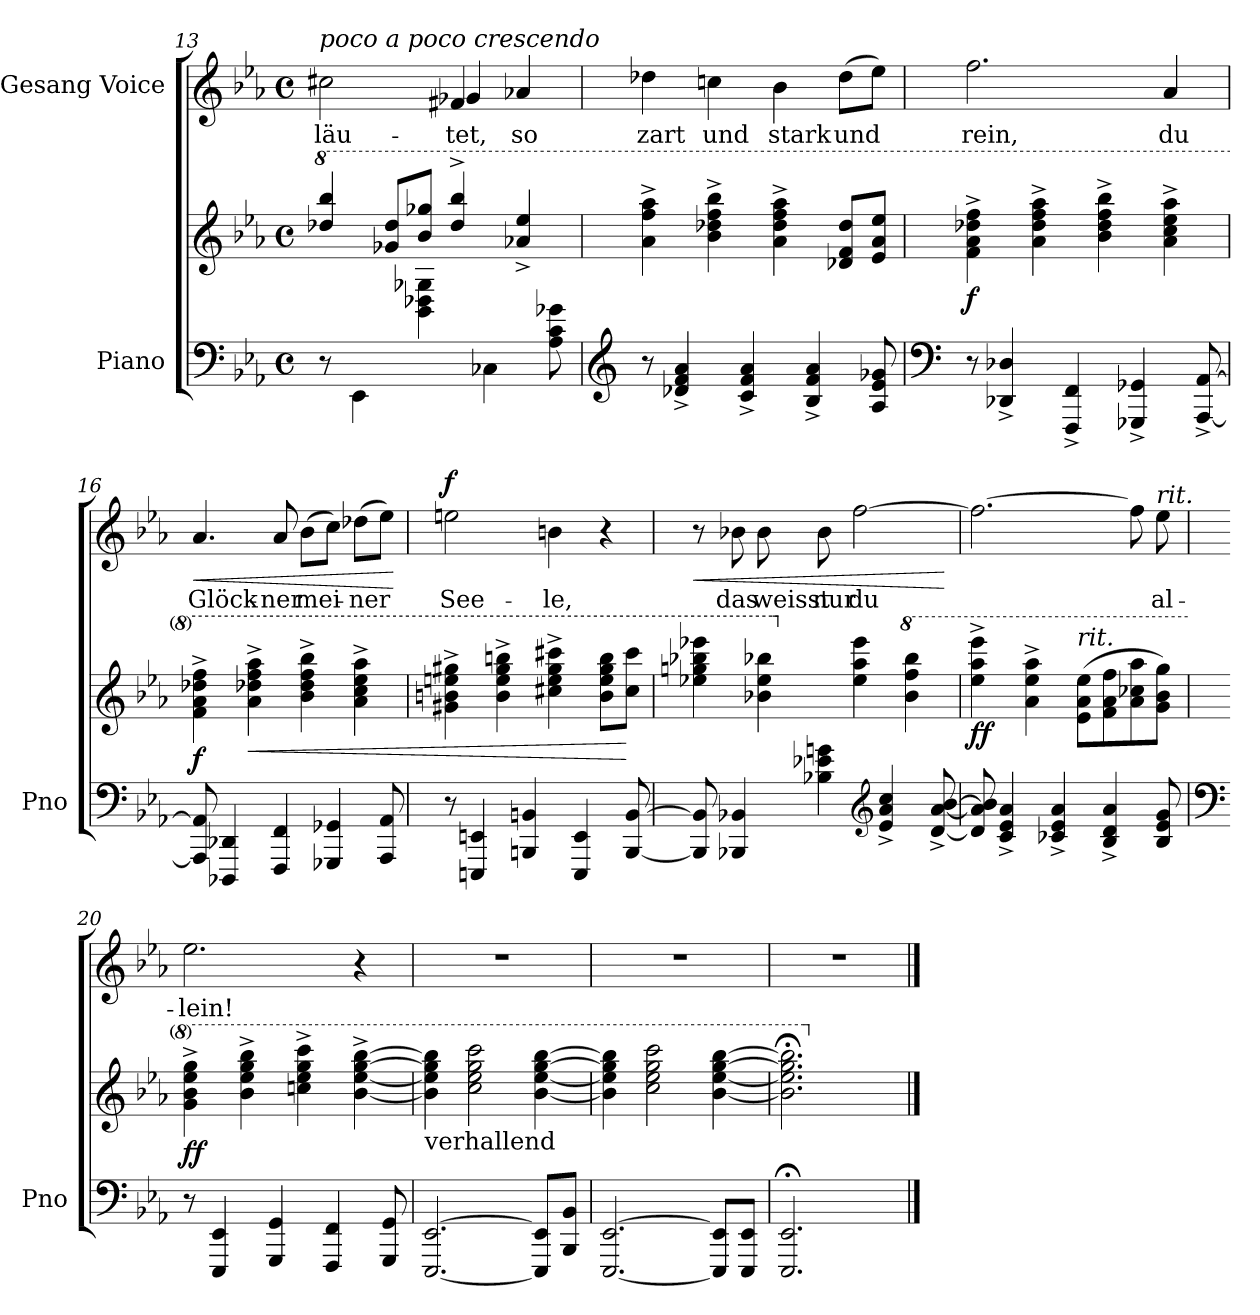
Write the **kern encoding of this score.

**kern	**kern	**dynam	**kern	**text	**dynam
*part2	*part2	*part2	*part1	*part1	*part1
*staff3	*staff2	*staff2/3	*staff1	*staff1	*staff1
*I"Piano	*	*	*I"Gesang Voice	*	*
*I'Pno	*	*	*	*	*
*clefF4	*clefG2	*	*clefG2	*	*
*k[b-e-a-]	*k[b-e-a-]	*	*k[b-e-a-]	*	*
*M4/4	*M4/4	*	*M4/4	*	*
*met(c)	*met(c)	*	*met(c)	*	*
*	*8va	*	*	*	*
=13	=13	=13	=13	=13	=13
*	*^	*	*^	*	*
!	!	!	!	!LO:TX:a:i:t=poco  a  poco  crescendo	!	!	!
8r	4ddd-X/ 4bbb-/	4.ryy	.	2cc#X\	2ryy	läu-	.
4EE-\	.	.	.	.	.	.	.
.	8gg-X/ 8ddd-/L	.	.	.	.	.	.
4ryy	8bb-/ 8ggg-X/J	4B-\ 4d-X\ 4g-\	.	.	.	.	.
.	4ddd-/^> 4bbb-/^>	.	.	4f#X/	4g-X/	-tet,	.
4C-X\	.	4.ryy	.	.	.	.	.
.	4aa-X/^> 4eee-/^>	.	.	4a-X/	4ryy	so	.
8A-\ 8c\ 8g-X\	.	.	.	.	.	.	.
*	*v	*v	*	*	*	*	*
*	*	*	*v	*v	*	*
=14	=14	=14	=14	=14	=14
*clefG2	*	*	*	*	*
8r	4aa-\^ 4fff\^ 4aaa-\^	.	4dd-X\	zart	.
4d-X/^> 4f/^> 4a-/^>	.	.	.	.	.
.	4bb-\^ 4ddd-X\^ 4fff\^ 4bbb-\^	.	4ccn\	und	.
4c/^> 4f/^> 4a-/^>	.	.	.	.	.
.	4aa-\^ 4ddd-\^ 4fff\^ 4aaa-\^	.	4b-\	stark	.
4B-/^> 4f/^> 4a-/^>	.	.	.	.	.
.	8dd-X/ 8ff/ 8ddd-/L	.	(8dd-\L	und	.
8A-/ 8e-/ 8g-X/	8ee-/ 8aa-/ 8eee-/J	.	8ee-\J)	.	.
=15	=15	=15	=15	=15	=15
*clefF4	*	*	*	*	*
!	!	!LO:DY:b	!	!	!
8r	4ff\^ 4aa-\^ 4ddd-X\^ 4fff\^	f	2.ff\	rein,	.
4DD-X/^> 4D-X/^>	.	.	.	.	.
.	4aa-\^ 4ddd-\^ 4fff\^ 4aaa-\^	.	.	.	.
4FFF/^> 4FF/^>	.	.	.	.	.
.	4bb-\^ 4ddd-\^ 4fff\^ 4bbb-\^	.	.	.	.
4GGG-X/^> 4GG-X/^>	.	.	.	.	.
.	4aa-\^ 4ccc\^ 4eee-\^ 4aaa-\^	.	4a-/	du	.
[8AAA-/^> [8AA-/^>	.	.	.	.	.
=16	=16	=16	=16	=16	=16
!	!	!LO:DY:b	!	!	!LO:HP:b
8AAA-/] 8AA-/]	4ff\^ 4aa-\^ 4ddd-X\^ 4fff\^	f	4.a-/	Glöck-	<
4DDD-X/ 4DD-X/	.	.	.	.	.
!	!	!LO:HP:b	!	!	!
.	4aa-\^ 4ddd-X\^ 4fff\^ 4aaa-\^	<	.	.	.
4FFF/ 4FF/	.	.	8a-/	-ner	.
.	4bb-\^ 4ddd-\^ 4fff\^ 4bbb-\^	.	(8b-\L	mei-	.
4GGG-X/ 4GG-X/	.	.	8cc\J)	.	.
.	4aa-\^ 4ccc\^ 4eee-\^ 4aaa-\^	.	(8dd-X\L	-ner	.
8AAA-/ 8AA-/	.	.	8ee-\J)	.	.
.	.	.	.	.	[
=17	=17	=17	=17	=17	=17
!	!	!	!	!	!LO:DY:a
8r	4gg#X\^ 4bbn\^ 4eeen\^ 4ggg#X\^	.	2een\	See-	f
4EEEn/ 4EEn/	.	.	.	.	.
.	4bb\^ 4eee\^ 4ggg#\^ 4bbbn\^	.	.	.	.
4BBBn/ 4BBn/	.	.	.	.	.
.	4ccc#X\^ 4eee\^ 4ggg#\^ 4cccc#X\^	.	4bn\	-le,	.
4EEE/ 4EE/	.	.	.	.	.
.	8bb\ 8eee\ 8ggg#\ 8bbb\L	.	4r	.	.
[8BBB/ [8BB/	8ccc#\ 8cccc#\J	[	.	.	.
=18	=18	=18	=18	=18	=18
!	!	!	!	!	!LO:HP:b
8BBB/] 8BB/]	4eee-X\ 4gggn\ 4bbb-X\ 4eeee-X\	.	8r	.	<
4BBB-X/ 4BB-X/	.	.	8b-X\	das	.
.	4bb-X\ 4eee-\ 4bbb-X\	.	8b-\	weisst	.
4B-X\ 4e-X\ 4gn\	.	.	8b-\	nur	.
*	*X8va	*	*	*	*
.	4ee-\ 4aa-\ 4eee-\	.	[2ff\	du	.
*clefG2	*	*	*	*	*
4e-/^> 4a-/^> 4cc/^>	.	.	.	.	.
*	*8va	*	*	*	*
.	4bb-\ 4fff\ 4bbb-\	.	.	.	.
[8d/^> [8a-/^> [8b-/^>	.	.	.	.	.
.	.	.	.	.	[
=19	=19	=19	=19	=19	=19
!	!	!LO:DY:b	!	!	!
8d/] 8a-/] 8b-/]	4eee-\^ 4aaa-\^ 4eeee-\^	ff	2.ff\_	.	.
4c/^> 4e-/^> 4a-/^>	.	.	.	.	.
.	4aa-\^ 4eee-\^ 4aaa-\^	.	.	.	.
4c-X/^> 4e-/^> 4a-/^>	.	.	.	.	.
!	!LO:TX:i:t=rit.	!	!	!	!
.	(8ee-\ 8aa-\ 8eee-\L	.	.	.	.
4B-/^> 4d/^> 4a-/^>	8ff\ 8aa-\ 8fff\	.	.	.	.
.	8aa-\ 8ccc-X\ 8aaa-\	.	8ff\]	.	.
!	!	!	!LO:TX:i:t=rit.	!	!
8B-/ 8e-/ 8g/	8gg\ 8bb-\ 8ggg\J)	.	8ee-\	al-	.
=20	=20	=20	=20	=20	=20
*clefF4	*	*	*	*	*
!	!	!LO:DY:b	!	!	!
8r	4gg\^ 4bb-\^ 4eee-\^ 4ggg\^	ff	2.ee-\	-lein!	.
4EEE-/ 4EE-/	.	.	.	.	.
.	4bb-\^ 4eee-\^ 4ggg\^ 4bbb-\^	.	.	.	.
4GGG/ 4GG/	.	.	.	.	.
.	4cccn\^ 4eee-\^ 4ggg\^ 4cccc\^	.	.	.	.
4FFF/ 4FF/	.	.	.	.	.
.	[4bb-\^ [<4eee-\^ [4ggg\^ [4bbb-\^	.	4r	.	.
8GGG/ 8GG/	.	.	.	.	.
=21	=21	=21	=21	=21	=21
!	!LO:TX:b:t=verhallend	!	!	!	!
[2.EEE-/ [2.EE-/	4bb-\] 4eee-\] 4ggg\] 4bbb-\]	.	1r	.	.
.	2ccc\ 2eee-\ 2ggg\ 2cccc\	.	.	.	.
8EEE-/] 8EE-/]L	[4bb-\ [<4eee-\ [4ggg\ [4bbb-\	.	.	.	.
8BBB-/ 8BB-/J	.	.	.	.	.
=22	=22	=22	=22	=22	=22
[2.EEE-/ [2.EE-/	4bb-\] 4eee-\] 4ggg\] 4bbb-\]	.	1r	.	.
.	2ccc\ 2eee-\ 2ggg\ 2cccc\	.	.	.	.
8EEE-/] 8EE-/]L	[4bb-\ [<4eee-\ [4ggg\ [4bbb-\	.	.	.	.
8EEE-/ 8EE-/J	.	.	.	.	.
=23	=23	=23	=23	=23	=23
2.EEE-/;< 2.EE-/;<	2.bb-\];< 2.eee-\];< 2.ggg\];< 2.bbb-\];<	.	1r	.	.
*	*X8va	*	*	*	*
4ryy	4ryy	.	.	.	.
==	==	==	==	==	==
*-	*-	*-	*-	*-	*-
